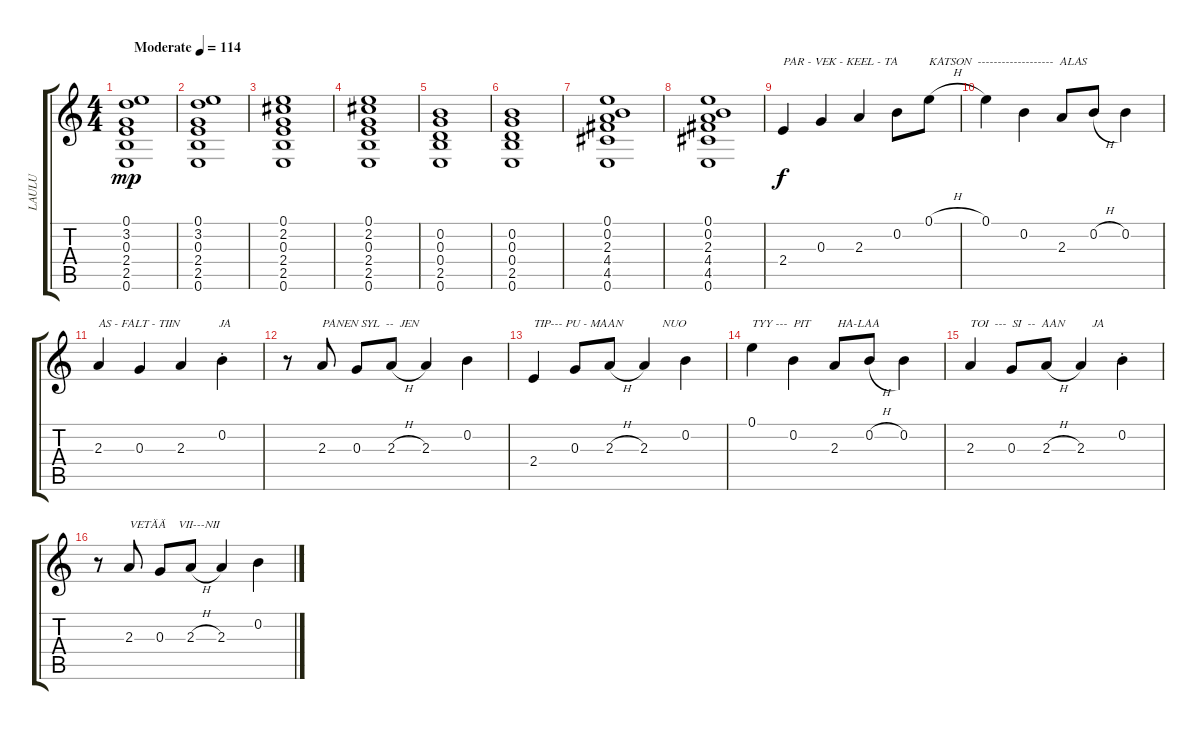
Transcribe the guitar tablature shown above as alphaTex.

\track ("LAULU" "LAULU") {instrument electricguitarjazz}
\staff {score tabs}
\tuning (E4 B3 G3 D3 A2 E2) {hide}
\ts (4 4)
\tempo (114 "Moderate")
\clef g2
\ks c
(0.1 3.2 0.3 2.4 2.5 0.6).1{dy mp instrument electricguitarjazz} |
(0.1 3.2 0.3 2.4 2.5 0.6).1 |
(0.1 2.2 0.3 2.4 2.5 0.6).1 |
(0.1 2.2 0.3 2.4 2.5 0.6).1 |
(0.2 0.3 0.4 2.5 0.6).1 |
(0.2 0.3 0.4 2.5 0.6).1 |
(0.1 0.2 2.3 4.4 4.5 0.6).1 |
(0.1 0.2 2.3 4.4 4.5 0.6).1 |
2.4.4{txt "PAR - VEK - KEEL - TA" dy f} 0.3.4 2.3.4 0.2.8 0.1{h}.8{txt "KATSON  -------------------  ALAS"} |
0.1.4 0.2.4 2.3.8 0.2{h}.8 0.2.4 |
2.3.4{txt "AS - FALT - TIIN             JA"} 0.3.4 2.3.4 0.2{st}.4 |
r.8 2.3.8{txt "PANEN SYL  --  JEN"} 0.3.8 2.3{h}.8 2.3.4 0.2.4 |
2.4.4{txt "TIP--- PU - MAAN             NUO"} 0.3.8 2.3{h}.8 2.3.4 0.2.4 |
0.1.4{txt "TYY ---  PIT         HA-LAA"} 0.2.4 2.3.8 0.2{h}.8 0.2.4 |
2.3.4{txt "TOI  ---  SI  --  AAN         JA"} 0.3.8 2.3{h}.8 2.3.4 0.2{st}.4 |
r.8 2.3.8{txt "VETÄÄ    VII---NII"} 0.3.8 2.3{h}.8 2.3.4 0.2.4
